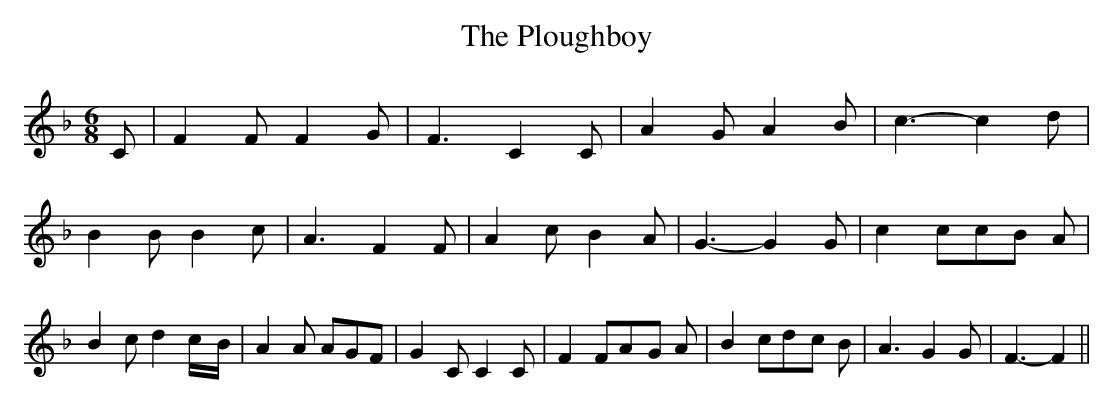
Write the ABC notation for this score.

X:1
T:The Ploughboy
M:6/8
L:1/8
K:F
 C| F2 F F2 G| F3 C2 C| A2 G A2 B| c3- c2 d| B2 B B2 c| A3 F2 F| A2 c B2 A|\
 G3- G2 G| c2 cc-B A| B2 c d2c/2-B/2| A2 A AGF| G2 C C2 C| F2 FA-G A|\
 B2 cd-c B| A3 G2 G| F3- F2||
